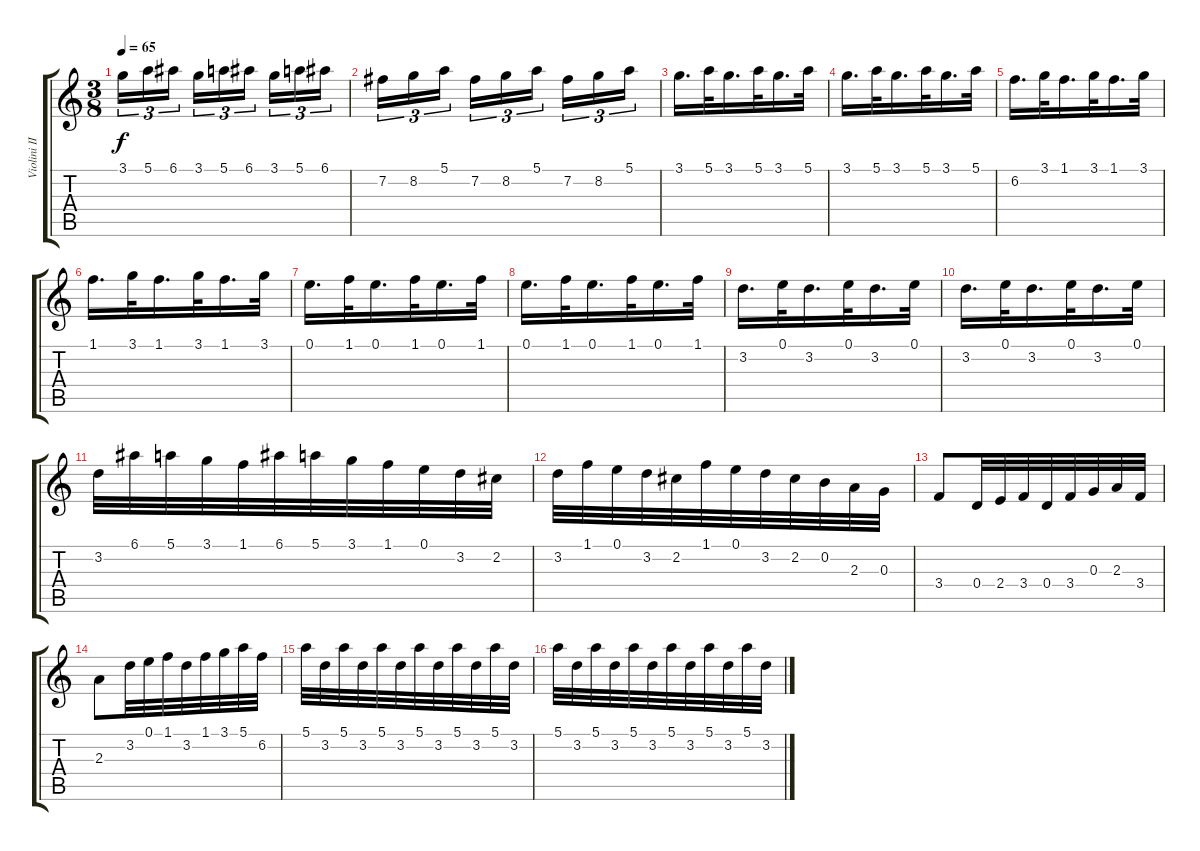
\track ("Violini II" "Violini II") {instrument distortionguitar}
\staff {score tabs}
\tuning (E4 B3 G3 D3 A2 E2) {hide}
\ts (3 8)
\tempo 65
\clef g2
\ks c
3.1.16{tu (3 2) dy f} 5.1.16{tu (3 2)} 6.1.16{tu (3 2)} 3.1.16{tu (3 2)} 5.1.16{tu (3 2)} 6.1.16{tu (3 2)} 3.1.16{tu (3 2)} 5.1.16{tu (3 2)} 6.1.16{tu (3 2)} |
7.2.16{tu (3 2)} 8.2.16{tu (3 2)} 5.1.16{tu (3 2)} 7.2.16{tu (3 2)} 8.2.16{tu (3 2)} 5.1.16{tu (3 2)} 7.2.16{tu (3 2)} 8.2.16{tu (3 2)} 5.1.16{tu (3 2)} |
3.1.16{d} 5.1.32 3.1.16{d} 5.1.32 3.1.16{d} 5.1.32 |
3.1.16{d} 5.1.32 3.1.16{d} 5.1.32 3.1.16{d} 5.1.32 |
6.2.16{d} 3.1.32 1.1.16{d} 3.1.32 1.1.16{d} 3.1.32 |
1.1.16{d} 3.1.32 1.1.16{d} 3.1.32 1.1.16{d} 3.1.32 |
0.1.16{d} 1.1.32 0.1.16{d} 1.1.32 0.1.16{d} 1.1.32 |
0.1.16{d} 1.1.32 0.1.16{d} 1.1.32 0.1.16{d} 1.1.32 |
3.2.16{d} 0.1.32 3.2.16{d} 0.1.32 3.2.16{d} 0.1.32 |
3.2.16{d} 0.1.32 3.2.16{d} 0.1.32 3.2.16{d} 0.1.32 |
3.2.32 6.1.32 5.1.32 3.1.32 1.1.32 6.1.32 5.1.32 3.1.32 1.1.32 0.1.32 3.2.32 2.2.32 |
3.2.32 1.1.32 0.1.32 3.2.32 2.2.32 1.1.32 0.1.32 3.2.32 2.2.32 0.2.32 2.3.32 0.3.32 |
3.4.8 0.4.32 2.4.32 3.4.32 0.4.32 3.4.32 0.3.32 2.3.32 3.4.32 |
2.3.8 3.2.32 0.1.32 1.1.32 3.2.32 1.1.32 3.1.32 5.1.32 6.2.32 |
5.1.32 3.2.32 5.1.32 3.2.32 5.1.32 3.2.32 5.1.32 3.2.32 5.1.32 3.2.32 5.1.32 3.2.32 |
5.1.32 3.2.32 5.1.32 3.2.32 5.1.32 3.2.32 5.1.32 3.2.32 5.1.32 3.2.32 5.1.32 3.2.32
